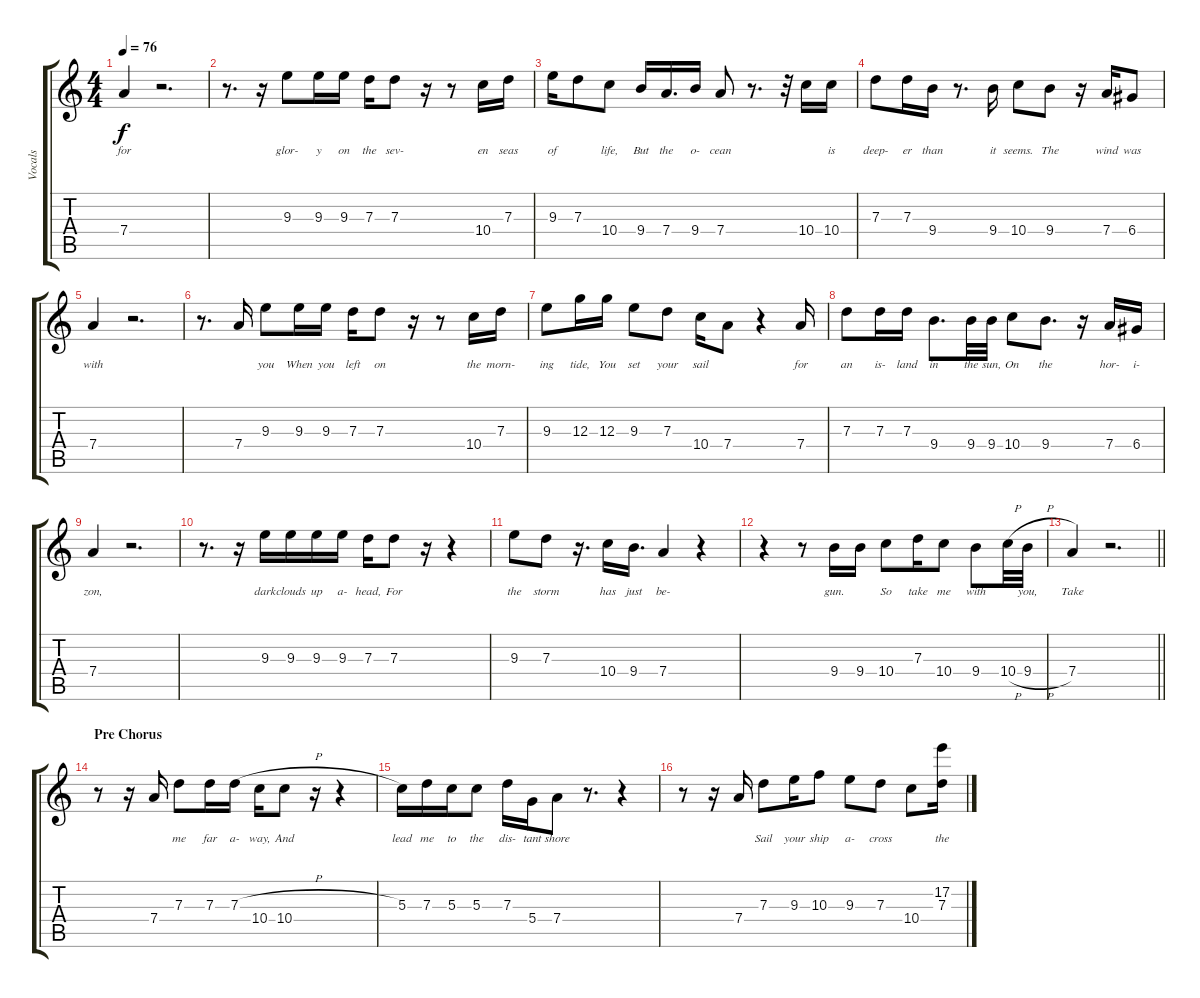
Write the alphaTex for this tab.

\track ("Vocals" "Vocals") {instrument contrabass}
\staff {score tabs}
\tuning (E4 B3 G3 D3 A2 E2) {hide}
\ts (4 4)
\tempo 76
\clef g2
\ks c
7.4.4{lyrics (0 "for") lyrics (1 "") lyrics (2 "") lyrics (3 "") lyrics (4 "") dy f} r.2{d} |
r.8{d} r.16 9.3.8{lyrics (0 "glor-") lyrics (1 "") lyrics (2 "") lyrics (3 "") lyrics (4 "")} 9.3.16{lyrics (0 "y") lyrics (1 "") lyrics (2 "") lyrics (3 "") lyrics (4 "")} 9.3.16{lyrics (0 "on") lyrics (1 "") lyrics (2 "") lyrics (3 "") lyrics (4 "")} 7.3.16{lyrics (0 "the") lyrics (1 "") lyrics (2 "") lyrics (3 "") lyrics (4 "")} 7.3.8{lyrics (0 "sev-") lyrics (1 "") lyrics (2 "") lyrics (3 "") lyrics (4 "")} r.16 r.8 10.4.16{lyrics (0 "en") lyrics (1 "") lyrics (2 "") lyrics (3 "") lyrics (4 "")} 7.3.16{lyrics (0 "seas") lyrics (1 "") lyrics (2 "") lyrics (3 "") lyrics (4 "")} |
9.3.16{lyrics (0 "of") lyrics (1 "") lyrics (2 "") lyrics (3 "") lyrics (4 "")} 7.3.8{lyrics (0 "") lyrics (1 "") lyrics (2 "") lyrics (3 "") lyrics (4 "")} 10.4.8{lyrics (0 "life,") lyrics (1 "") lyrics (2 "") lyrics (3 "") lyrics (4 "")} 9.4.16{lyrics (0 "But") lyrics (1 "") lyrics (2 "") lyrics (3 "") lyrics (4 "")} 7.4.16{d lyrics (0 "the") lyrics (1 "") lyrics (2 "") lyrics (3 "") lyrics (4 "")} 9.4.16{lyrics (0 "o-") lyrics (1 "") lyrics (2 "") lyrics (3 "") lyrics (4 "")} 7.4.8{lyrics (0 "cean") lyrics (1 "") lyrics (2 "") lyrics (3 "") lyrics (4 "")} r.8{d} r.32 10.4.16{lyrics (0 "") lyrics (1 "") lyrics (2 "") lyrics (3 "") lyrics (4 "")} 10.4.16{lyrics (0 "is") lyrics (1 "") lyrics (2 "") lyrics (3 "") lyrics (4 "")} |
7.3.8{lyrics (0 "deep-") lyrics (1 "") lyrics (2 "") lyrics (3 "") lyrics (4 "")} 7.3.16{lyrics (0 "er") lyrics (1 "") lyrics (2 "") lyrics (3 "") lyrics (4 "")} 9.4.16{lyrics (0 "than") lyrics (1 "") lyrics (2 "") lyrics (3 "") lyrics (4 "")} r.8{d} 9.4.16{lyrics (0 "it") lyrics (1 "") lyrics (2 "") lyrics (3 "") lyrics (4 "")} 10.4.8{lyrics (0 "seems.") lyrics (1 "") lyrics (2 "") lyrics (3 "") lyrics (4 "")} 9.4.8{lyrics (0 "The") lyrics (1 "") lyrics (2 "") lyrics (3 "") lyrics (4 "")} r.16 7.4.16{lyrics (0 "wind") lyrics (1 "") lyrics (2 "") lyrics (3 "") lyrics (4 "")} 6.4.8{lyrics (0 "was") lyrics (1 "") lyrics (2 "") lyrics (3 "") lyrics (4 "")} |
7.4.4{lyrics (0 "with") lyrics (1 "") lyrics (2 "") lyrics (3 "") lyrics (4 "")} r.2{d} |
r.8{d} 7.4.16{lyrics (0 "") lyrics (1 "") lyrics (2 "") lyrics (3 "") lyrics (4 "")} 9.3.8{lyrics (0 "you") lyrics (1 "") lyrics (2 "") lyrics (3 "") lyrics (4 "")} 9.3.16{lyrics (0 "When") lyrics (1 "") lyrics (2 "") lyrics (3 "") lyrics (4 "")} 9.3.16{lyrics (0 "you") lyrics (1 "") lyrics (2 "") lyrics (3 "") lyrics (4 "")} 7.3.16{lyrics (0 "left") lyrics (1 "") lyrics (2 "") lyrics (3 "") lyrics (4 "")} 7.3.8{lyrics (0 "on") lyrics (1 "") lyrics (2 "") lyrics (3 "") lyrics (4 "")} r.16 r.8 10.4.16{lyrics (0 "the") lyrics (1 "") lyrics (2 "") lyrics (3 "") lyrics (4 "")} 7.3.16{lyrics (0 "morn-") lyrics (1 "") lyrics (2 "") lyrics (3 "") lyrics (4 "")} |
9.3.8{lyrics (0 "ing") lyrics (1 "") lyrics (2 "") lyrics (3 "") lyrics (4 "")} 12.3.16{lyrics (0 "tide,") lyrics (1 "") lyrics (2 "") lyrics (3 "") lyrics (4 "")} 12.3.16{lyrics (0 "You") lyrics (1 "") lyrics (2 "") lyrics (3 "") lyrics (4 "")} 9.3.8{lyrics (0 "set") lyrics (1 "") lyrics (2 "") lyrics (3 "") lyrics (4 "")} 7.3.8{lyrics (0 "your") lyrics (1 "") lyrics (2 "") lyrics (3 "") lyrics (4 "")} 10.4.16{lyrics (0 "sail") lyrics (1 "") lyrics (2 "") lyrics (3 "") lyrics (4 "")} 7.4.8{lyrics (0 "") lyrics (1 "") lyrics (2 "") lyrics (3 "") lyrics (4 "")} r.4 7.4.16{lyrics (0 "for") lyrics (1 "") lyrics (2 "") lyrics (3 "") lyrics (4 "")} |
7.3.8{lyrics (0 "an") lyrics (1 "") lyrics (2 "") lyrics (3 "") lyrics (4 "")} 7.3.16{lyrics (0 "is-") lyrics (1 "") lyrics (2 "") lyrics (3 "") lyrics (4 "")} 7.3.16{lyrics (0 "land") lyrics (1 "") lyrics (2 "") lyrics (3 "") lyrics (4 "")} 9.4.8{d lyrics (0 "in") lyrics (1 "") lyrics (2 "") lyrics (3 "") lyrics (4 "")} 9.4.32{lyrics (0 "the") lyrics (1 "") lyrics (2 "") lyrics (3 "") lyrics (4 "")} 9.4.32{lyrics (0 "sun,") lyrics (1 "") lyrics (2 "") lyrics (3 "") lyrics (4 "")} 10.4.8{lyrics (0 "On") lyrics (1 "") lyrics (2 "") lyrics (3 "") lyrics (4 "")} 9.4.8{d lyrics (0 "the") lyrics (1 "") lyrics (2 "") lyrics (3 "") lyrics (4 "")} r.16 7.4.16{lyrics (0 "hor-") lyrics (1 "") lyrics (2 "") lyrics (3 "") lyrics (4 "")} 6.4.16{lyrics (0 "i-") lyrics (1 "") lyrics (2 "") lyrics (3 "") lyrics (4 "")} |
7.4.4{lyrics (0 "zon,") lyrics (1 "") lyrics (2 "") lyrics (3 "") lyrics (4 "")} r.2{d} |
r.8{d} r.16 9.3.16{lyrics (0 "dark") lyrics (1 "") lyrics (2 "") lyrics (3 "") lyrics (4 "")} 9.3.16{lyrics (0 "clouds") lyrics (1 "") lyrics (2 "") lyrics (3 "") lyrics (4 "")} 9.3.16{lyrics (0 "up") lyrics (1 "") lyrics (2 "") lyrics (3 "") lyrics (4 "")} 9.3.16{lyrics (0 "a-") lyrics (1 "") lyrics (2 "") lyrics (3 "") lyrics (4 "")} 7.3.16{lyrics (0 "head,") lyrics (1 "") lyrics (2 "") lyrics (3 "") lyrics (4 "")} 7.3.8{lyrics (0 "For") lyrics (1 "") lyrics (2 "") lyrics (3 "") lyrics (4 "")} r.16 r.4 |
9.3.8{lyrics (0 "the") lyrics (1 "") lyrics (2 "") lyrics (3 "") lyrics (4 "")} 7.3.8{lyrics (0 "storm") lyrics (1 "") lyrics (2 "") lyrics (3 "") lyrics (4 "")} r.16{d} 10.4.16{lyrics (0 "has") lyrics (1 "") lyrics (2 "") lyrics (3 "") lyrics (4 "")} 9.4.16{d lyrics (0 "just") lyrics (1 "") lyrics (2 "") lyrics (3 "") lyrics (4 "")} 7.4.4{lyrics (0 "be-") lyrics (1 "") lyrics (2 "") lyrics (3 "") lyrics (4 "")} r.4 |
r.4 r.8 9.4.16{lyrics (0 "gun.") lyrics (1 "") lyrics (2 "") lyrics (3 "") lyrics (4 "")} 9.4.16{lyrics (0 "") lyrics (1 "") lyrics (2 "") lyrics (3 "") lyrics (4 "")} 10.4.8{lyrics (0 "So") lyrics (1 "") lyrics (2 "") lyrics (3 "") lyrics (4 "")} 7.3.16{lyrics (0 "take") lyrics (1 "") lyrics (2 "") lyrics (3 "") lyrics (4 "")} 10.4.8{lyrics (0 "me") lyrics (1 "") lyrics (2 "") lyrics (3 "") lyrics (4 "")} 9.4.8{lyrics (0 "with") lyrics (1 "") lyrics (2 "") lyrics (3 "") lyrics (4 "")} 10.4{h}.32{lyrics (0 "") lyrics (1 "") lyrics (2 "") lyrics (3 "") lyrics (4 "")} 9.4{h}.32{lyrics (0 "you,") lyrics (1 "") lyrics (2 "") lyrics (3 "") lyrics (4 "")} |
\barLineRight lightlight
7.4.4{lyrics (0 "Take") lyrics (1 "") lyrics (2 "") lyrics (3 "") lyrics (4 "")} r.2{d} |
\section ("" "Pre Chorus")
r.8 r.16 7.4.16{lyrics (0 "") lyrics (1 "") lyrics (2 "") lyrics (3 "") lyrics (4 "")} 7.3.8{lyrics (0 "me") lyrics (1 "") lyrics (2 "") lyrics (3 "") lyrics (4 "")} 7.3.16{lyrics (0 "far") lyrics (1 "") lyrics (2 "") lyrics (3 "") lyrics (4 "")} 7.3{h}.16{lyrics (0 "a-") lyrics (1 "") lyrics (2 "") lyrics (3 "") lyrics (4 "")} 10.4.16{lyrics (0 "way,") lyrics (1 "") lyrics (2 "") lyrics (3 "") lyrics (4 "")} 10.4.8{lyrics (0 "And") lyrics (1 "") lyrics (2 "") lyrics (3 "") lyrics (4 "")} r.16 r.4 |
5.3.16{lyrics (0 "lead") lyrics (1 "") lyrics (2 "") lyrics (3 "") lyrics (4 "")} 7.3.16{lyrics (0 "me") lyrics (1 "") lyrics (2 "") lyrics (3 "") lyrics (4 "")} 5.3.16{lyrics (0 "to") lyrics (1 "") lyrics (2 "") lyrics (3 "") lyrics (4 "")} 5.3.8{lyrics (0 "the") lyrics (1 "") lyrics (2 "") lyrics (3 "") lyrics (4 "")} 7.3.16{lyrics (0 "dis-") lyrics (1 "") lyrics (2 "") lyrics (3 "") lyrics (4 "")} 5.4.16{lyrics (0 "tant") lyrics (1 "") lyrics (2 "") lyrics (3 "") lyrics (4 "")} 7.4.8{lyrics (0 "shore") lyrics (1 "") lyrics (2 "") lyrics (3 "") lyrics (4 "")} r.8{d} r.4 |
r.8 r.16 7.4.16{lyrics (0 "") lyrics (1 "") lyrics (2 "") lyrics (3 "") lyrics (4 "")} 7.3.8{lyrics (0 "Sail") lyrics (1 "") lyrics (2 "") lyrics (3 "") lyrics (4 "")} 9.3.16{lyrics (0 "your") lyrics (1 "") lyrics (2 "") lyrics (3 "") lyrics (4 "")} 10.3.8{lyrics (0 "ship") lyrics (1 "") lyrics (2 "") lyrics (3 "") lyrics (4 "")} 9.3.8{lyrics (0 "a-") lyrics (1 "") lyrics (2 "") lyrics (3 "") lyrics (4 "")} 7.3.8{lyrics (0 "cross") lyrics (1 "") lyrics (2 "") lyrics (3 "") lyrics (4 "")} 10.4.8{lyrics (0 "") lyrics (1 "") lyrics (2 "") lyrics (3 "") lyrics (4 "")} (17.2 7.3).16{lyrics (0 "the") lyrics (1 "") lyrics (2 "") lyrics (3 "") lyrics (4 "")}
